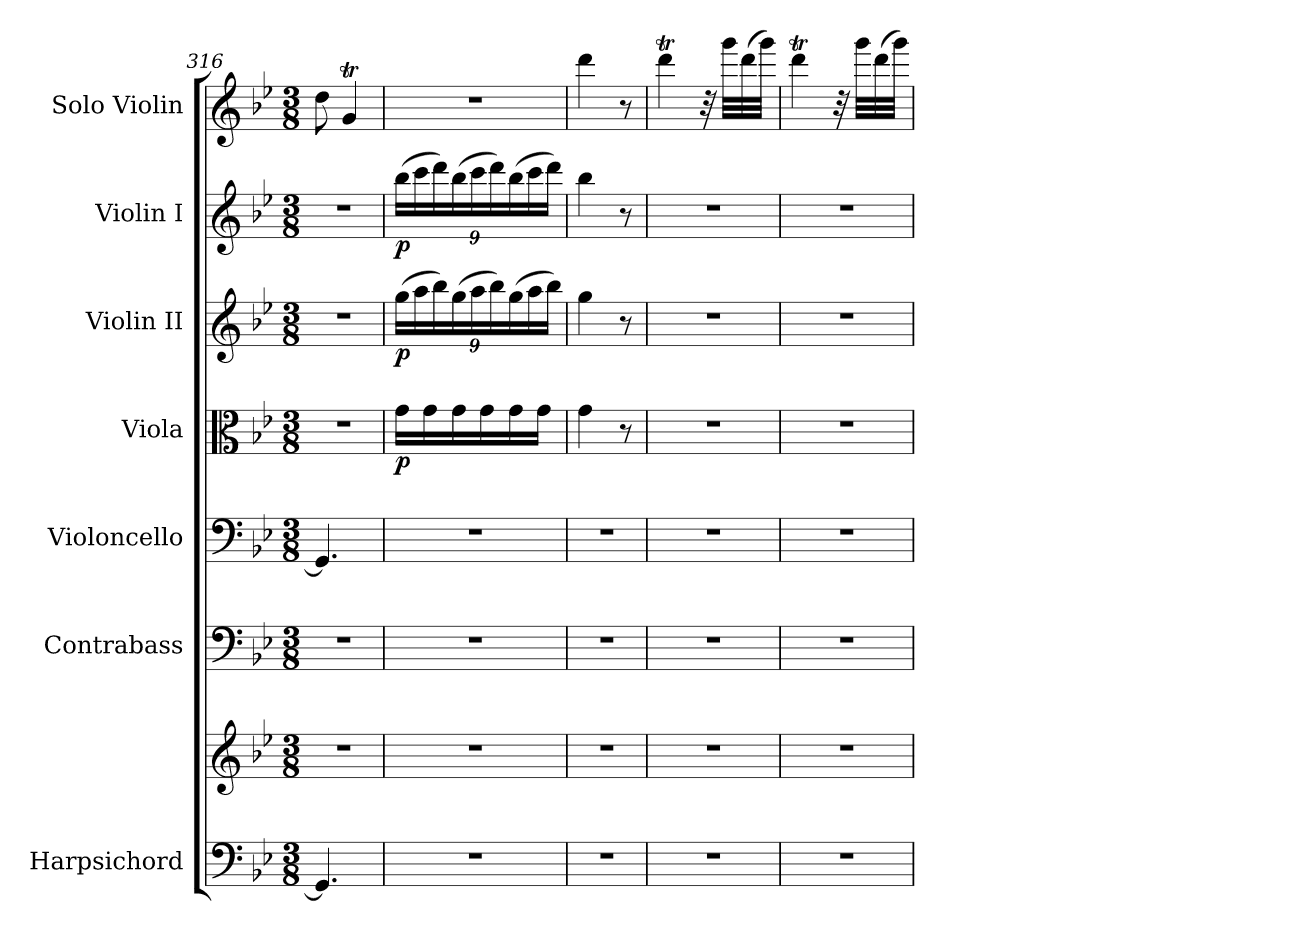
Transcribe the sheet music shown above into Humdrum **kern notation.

**kern	**kern	**kern	**kern	**kern	**dynam	**kern	**dynam	**kern	**dynam	**kern
*part7	*part7	*part6	*part5	*part4	*part4	*part3	*part3	*part2	*part2	*part1
*staff8	*staff7	*staff6	*staff5	*staff4	*staff4	*staff3	*staff3	*staff2	*staff2	*staff1
*I"Harpsichord	*	*I"Contrabass	*I"Violoncello	*I"Viola	*	*I"Violin II	*	*I"Violin I	*	*I"Solo Violin
*I'Hch.	*	*I'Cb.	*I'Vc.	*I'Vla.	*	*I'Vln. II	*	*I'Vln. I	*	*I'Vln.
*clefF4	*clefG2	*clefF4	*clefF4	*clefC3	*	*clefG2	*	*clefG2	*	*clefG2
*	*	*ITrd7c12	*	*	*	*	*	*	*	*
*k[b-e-]	*k[b-e-]	*k[b-e-]	*k[b-e-]	*k[b-e-]	*	*k[b-e-]	*	*k[b-e-]	*	*k[b-e-]
*M3/8	*M3/8	*M3/8	*M3/8	*M3/8	*	*M3/8	*	*M3/8	*	*M3/8
=316	=316	=316	=316	=316	=316	=316	=316	=316	=316	=316
4.GG/]	4.r	4.r	4.GG/]	4.r	.	4.r	.	4.r	.	8dd\
.	.	.	.	.	.	.	.	.	.	4gT/
=317	=317	=317	=317	=317	=317	=317	=317	=317	=317	=317
*	*	*	*	*	*	*Xbrackettup	*	*Xbrackettup	*	*
!	!	!	!	!	!LO:DY:b	!	!LO:DY:b	!	!LO:DY:b	!
4.r	4.r	4.r	4.r	16g\LL	p	(>24gg\LL	p	(>24bb-\LL	p	4.r
.	.	.	.	.	.	24aa\	.	24ccc\	.	.
.	.	.	.	16g\	.	.	.	.	.	.
.	.	.	.	.	.	24bb-\)	.	24ddd\)	.	.
.	.	.	.	16g\	.	(>24gg\	.	(>24bb-\	.	.
.	.	.	.	.	.	24aa\	.	24ccc\	.	.
.	.	.	.	16g\	.	.	.	.	.	.
.	.	.	.	.	.	24bb-\)	.	24ddd\)	.	.
.	.	.	.	16g\	.	(>24gg\	.	(>24bb-\	.	.
.	.	.	.	.	.	24aa\	.	24ccc\	.	.
.	.	.	.	16g\JJ	.	.	.	.	.	.
.	.	.	.	.	.	24bb-\JJ)	.	24ddd\JJ)	.	.
=318	=318	=318	=318	=318	=318	=318	=318	=318	=318	=318
4.r	4.r	4.r	4.r	4g\	.	4gg\	.	4bb-\	.	4ddd\
.	.	.	.	8r	.	8r	.	8r	.	8r
=319	=319	=319	=319	=319	=319	=319	=319	=319	=319	=319
4.r	4.r	4.r	4.r	4.r	.	4.r	.	4.r	.	4dddt\
.	.	.	.	.	.	.	.	.	.	32r
.	.	.	.	.	.	.	.	.	.	32ggg\LLL
.	.	.	.	.	.	.	.	.	.	(>32ddd\
.	.	.	.	.	.	.	.	.	.	32ggg\JJJ)
=320	=320	=320	=320	=320	=320	=320	=320	=320	=320	=320
4.r	4.r	4.r	4.r	4.r	.	4.r	.	4.r	.	4dddt\
.	.	.	.	.	.	.	.	.	.	32r
.	.	.	.	.	.	.	.	.	.	32ggg\LLL
.	.	.	.	.	.	.	.	.	.	(>32ddd\
.	.	.	.	.	.	.	.	.	.	32ggg\JJJ)
=	=	=	=	=	=	=	=	=	=	=
*-	*-	*-	*-	*-	*-	*-	*-	*-	*-	*-
